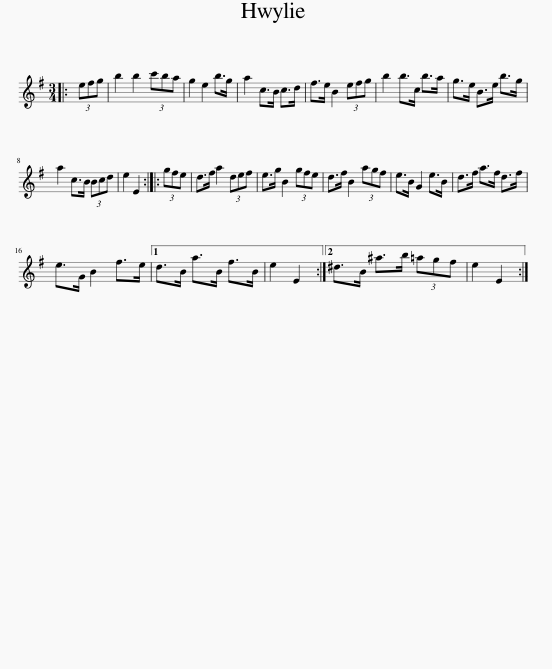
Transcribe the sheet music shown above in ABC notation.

X:1
L:1/8
M:3/4
I:linebreak $
K:Emin
V:1 treble
V:1
|: (3efg | b2 b2 (3c'ba | g2 e2 b>g | a2 c>B c>d | f>e B2 (3efg | %5
 b2 b>c b>a | g>e B>e b>g |$ a2 c>B (3Bcd | e2 E2 :: (3gfe | %10
 d>f a2 (3def | e>g B2 (3gfe | d>f B2 (3agf | e>B G2 e>B | d>f a>f d>f |$ %15
 e>G B2 f>e |1 d>B a>B f>B | e2 E2 :|2 ^d>B ^a>b (3=agf | e2 E2 :| %20
